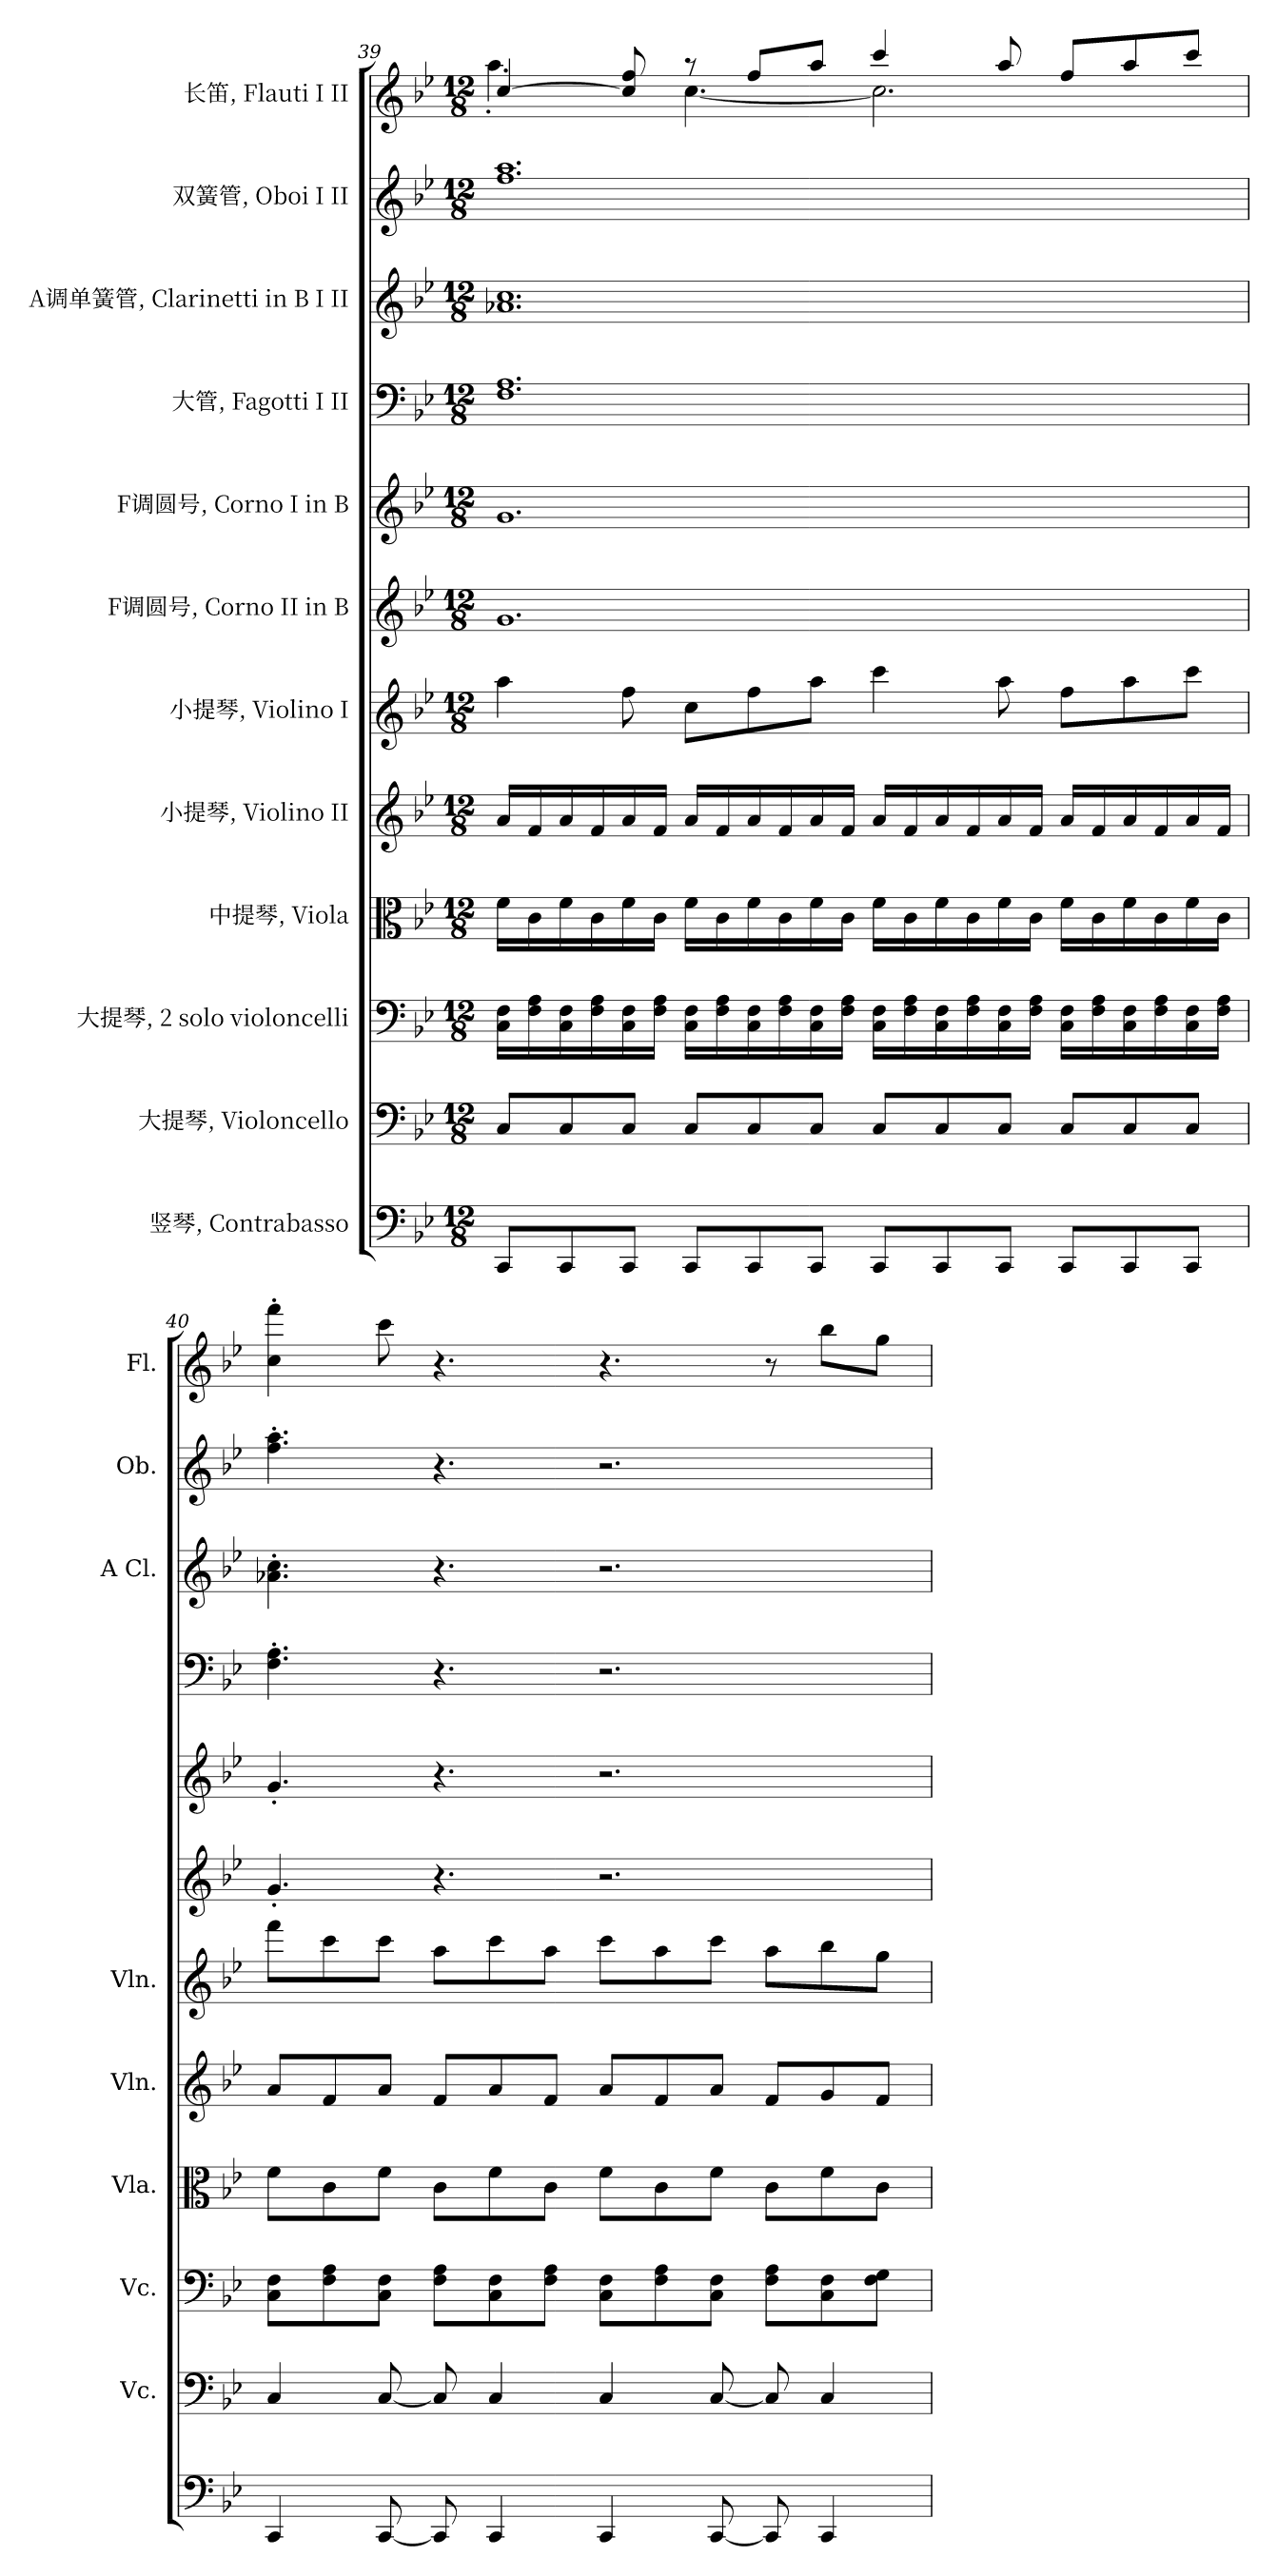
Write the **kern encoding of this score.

**kern	**kern	**kern	**kern	**kern	**kern	**kern	**kern	**kern	**kern	**kern	**kern
*part12	*part11	*part10	*part9	*part8	*part7	*part6	*part5	*part4	*part3	*part2	*part1
*staff12	*staff11	*staff10	*staff9	*staff8	*staff7	*staff6	*staff5	*staff4	*staff3	*staff2	*staff1
*I"竖琴, Contrabasso	*I"大提琴, Violoncello	*I"大提琴, 2 solo violoncelli	*I"中提琴, Viola	*I"小提琴, Violino II	*I"小提琴, Violino I	*I"F调圆号, Corno II in B	*I"F调圆号, Corno I in B	*I"大管, Fagotti I II	*I"A调单簧管, Clarinetti in B I II	*I"双簧管, Oboi I II	*I"长笛, Flauti I II
*	*I'Vc.	*I'Vc.	*I'Vla.	*I'Vln.	*I'Vln.	*	*	*	*I'A Cl.	*I'Ob.	*I'Fl.
!!LO:PB:g=z
*clefF4	*clefF4	*clefF4	*clefC3	*clefG2	*clefG2	*clefG2	*clefG2	*clefF4	*clefG2	*clefG2	*clefG2
*	*	*	*	*	*	*ITrd4c7	*ITrd4c7	*	*ITrd2c3	*	*
*k[b-e-]	*k[b-e-]	*k[b-e-]	*k[b-e-]	*k[b-e-]	*k[b-e-]	*k[b-e-a-]	*k[b-e-a-]	*k[b-e-]	*k[f#]	*k[b-e-]	*k[b-e-]
*M12/8	*M12/8	*M12/8	*M12/8	*M12/8	*M12/8	*M12/8	*M12/8	*M12/8	*M12/8	*M12/8	*M12/8
*MM58	*MM58	*MM58	*MM58	*MM58	*MM58	*MM58	*MM58	*MM58	*MM58	*MM58	*MM58
=39	=39	=39	=39	=39	=39	=39	=39	=39	=39	=39	=39
*	*	*	*	*	*	*	*	*	*	*	*^
8CC/L	8C/L	16C\ 16F\LL	16f\LL	16a/LL	4aa\	1.c	1.c	1.F 1.A	1.fn 1.a	1.ff 1.aa	[4cc/	4.aa'\
.	.	16F\ 16A\	16c\	16f/	.	.	.	.	.	.	.	.
8CC/	8C/	16C\ 16F\	16f\	16a/	.	.	.	.	.	.	.	.
.	.	16F\ 16A\	16c\	16f/	.	.	.	.	.	.	.	.
8CC/J	8C/J	16C\ 16F\	16f\	16a/	8ff\	.	.	.	.	.	8cc/] 8ff/	.
.	.	16F\ 16A\JJ	16c\JJ	16f/JJ	.	.	.	.	.	.	.	.
*	*	*	*	*	*	*	*	*	*	*	*MM58	*
8CC/L	8C/L	16C\ 16F\LL	16f\LL	16a/LL	8cc\L	.	.	.	.	.	8r	[4.cc\
.	.	16F\ 16A\	16c\	16f/	.	.	.	.	.	.	.	.
*	*	*	*	*	*	*	*	*	*	*	*MM64	*
8CC/	8C/	16C\ 16F\	16f\	16a/	8ff\	.	.	.	.	.	8ff/L	.
.	.	16F\ 16A\	16c\	16f/	.	.	.	.	.	.	.	.
8CC/J	8C/J	16C\ 16F\	16f\	16a/	8aa\J	.	.	.	.	.	8aa/J	.
.	.	16F\ 16A\JJ	16c\JJ	16f/JJ	.	.	.	.	.	.	.	.
*	*	*	*	*	*	*	*	*	*	*	*MM58	*
8CC/L	8C/L	16C\ 16F\LL	16f\LL	16a/LL	4ccc\	.	.	.	.	.	4ccc/	2.cc\]
.	.	16F\ 16A\	16c\	16f/	.	.	.	.	.	.	.	.
8CC/	8C/	16C\ 16F\	16f\	16a/	.	.	.	.	.	.	.	.
.	.	16F\ 16A\	16c\	16f/	.	.	.	.	.	.	.	.
8CC/J	8C/J	16C\ 16F\	16f\	16a/	8aa\	.	.	.	.	.	8aa/	.
.	.	16F\ 16A\JJ	16c\JJ	16f/JJ	.	.	.	.	.	.	.	.
*	*	*	*	*	*	*	*	*	*	*	*MM58	*
8CC/L	8C/L	16C\ 16F\LL	16f\LL	16a/LL	8ff\L	.	.	.	.	.	8ff/L	.
.	.	16F\ 16A\	16c\	16f/	.	.	.	.	.	.	.	.
*	*	*	*	*	*	*	*	*	*	*	*MM64	*
8CC/	8C/	16C\ 16F\	16f\	16a/	8aa\	.	.	.	.	.	8aa/	.
.	.	16F\ 16A\	16c\	16f/	.	.	.	.	.	.	.	.
8CC/J	8C/J	16C\ 16F\	16f\	16a/	8ccc\J	.	.	.	.	.	8ccc/J	.
.	.	16F\ 16A\JJ	16c\JJ	16f/JJ	.	.	.	.	.	.	.	.
*	*	*	*	*	*	*	*	*	*	*	*v	*v
=40	=40	=40	=40	=40	=40	=40	=40	=40	=40	=40	=40
*	*	*	*	*	*	*	*	*	*	*	*MM60
4CC/	4C/	8C\ 8F\L	8f\L	8a/L	8fff\L	4.c'/	4.c'/	4.F\' 4.A\'	4.fn\' 4.a\'	4.ff\' 4.aa\'	4cc\' 4fff\'
.	.	8F\ 8A\	8c\	8f/	8ccc\	.	.	.	.	.	.
*	*	*	*	*	*	*	*	*	*	*	*MM56
[8CC/	[8C/	8C\ 8F\J	8f\J	8a/J	8ccc\J	.	.	.	.	.	8ccc\
*	*	*	*	*	*	*	*	*	*	*	*MM61
8CC/]	8C/]	8F\ 8A\L	8c\L	8f/L	8aa\L	4.r	4.r	4.r	4.r	4.r	4.r
4CC/	4C/	8C\ 8F\	8f\	8a/	8ccc\	.	.	.	.	.	.
.	.	8F\ 8A\J	8c\J	8f/J	8aa\J	.	.	.	.	.	.
*	*	*	*	*	*	*	*	*	*	*	*MM55
4CC/	4C/	8C\ 8F\L	8f\L	8a/L	8ccc\L	2.r	2.r	2.r	2.r	2.r	4.r
.	.	8F\ 8A\	8c\	8f/	8aa\	.	.	.	.	.	.
[8CC/	[8C/	8C\ 8F\J	8f\J	8a/J	8ccc\J	.	.	.	.	.	.
*	*	*	*	*	*	*	*	*	*	*	*MM56
8CC/]	8C/]	8F\ 8A\L	8c\L	8f/L	8aa\L	.	.	.	.	.	8r
*	*	*	*	*	*	*	*	*	*	*	*MM53
4CC/	4C/	8C\ 8F\	8f\	8g/	8bb-\	.	.	.	.	.	8bb-\L
*	*	*	*	*	*	*	*	*	*	*	*MM50
.	.	8F\ 8G\J	8c\J	8f/J	8gg\J	.	.	.	.	.	8gg\J
=	=	=	=	=	=	=	=	=	=	=	=
*-	*-	*-	*-	*-	*-	*-	*-	*-	*-	*-	*-
